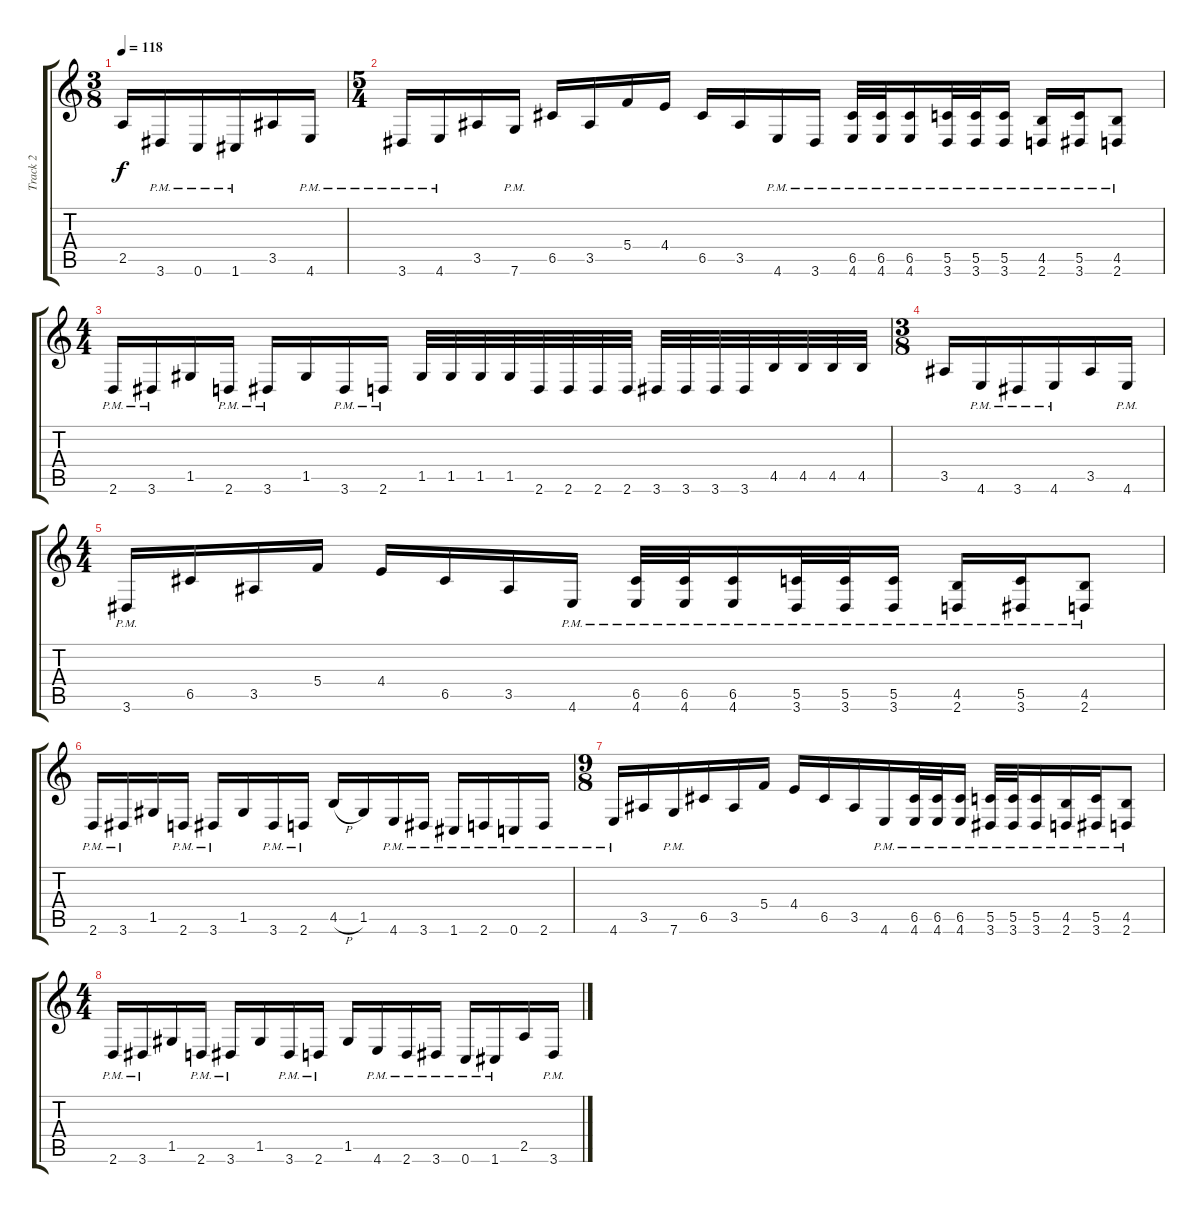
\track ("Track 2" "Track 2") {instrument distortionguitar}
\staff {score tabs}
\tuning (D4 A3 F3 C3 G2 C2) {hide}
\ts (3 8)
\tempo 118
\clef g2
\ks c
2.5.16{dy f} 3.6{pm}.16 0.6{pm}.16 1.6{pm}.16 3.5.16 4.6{pm}.16 |
\ts (5 4)
3.6{pm}.16 4.6{pm}.16 3.5.16 7.6{pm}.16 6.5.16 3.5.16 5.4.16 4.4.16 6.5.16 3.5.16 4.6{pm}.16 3.6{pm}.16 (6.5{pm} 4.6{pm}).32 (6.5{pm} 4.6{pm}).32 (6.5{pm} 4.6{pm}).16 (5.5{pm} 3.6{pm}).32 (5.5{pm} 3.6{pm}).32 (5.5{pm} 3.6{pm}).16 (4.5{pm} 2.6{pm}).16 (5.5{pm} 3.6{pm}).16 (4.5{pm} 2.6{pm}).8 |
\ts (4 4)
2.6{pm}.16 3.6{pm}.16 1.5.16 2.6{pm}.16 3.6{pm}.16 1.5.16 3.6{pm}.16 2.6{pm}.16 1.5.32 1.5.32 1.5.32 1.5.32 2.6.32 2.6.32 2.6.32 2.6.32 3.6.32 3.6.32 3.6.32 3.6.32 4.5.32 4.5.32 4.5.32 4.5.32 |
\ts (3 8)
3.5.16 4.6{pm}.16 3.6{pm}.16 4.6{pm}.16 3.5.16 4.6{pm}.16 |
\ts (4 4)
3.6{pm}.16 6.5.16 3.5.16 5.4.16 4.4.16 6.5.16 3.5.16 4.6{pm}.16 (6.5{pm} 4.6{pm}).32 (6.5{pm} 4.6{pm}).32 (6.5{pm} 4.6{pm}).16 (5.5{pm} 3.6{pm}).32 (5.5{pm} 3.6{pm}).32 (5.5{pm} 3.6{pm}).16 (4.5{pm} 2.6{pm}).16 (5.5{pm} 3.6{pm}).16 (4.5{pm} 2.6{pm}).8 |
2.6{pm}.16 3.6{pm}.16 1.5.16 2.6{pm}.16 3.6{pm}.16 1.5.16 3.6{pm}.16 2.6{pm}.16 4.5{h}.16 1.5.16 4.6{pm}.16 3.6{pm}.16 1.6{pm}.16 2.6{pm}.16 0.6{pm}.16 2.6{pm}.16 |
\ts (9 8)
4.6{pm}.16 3.5.16 7.6{pm}.16 6.5.16 3.5.16 5.4.16 4.4.16 6.5.16 3.5.16 4.6{pm}.16 (6.5{pm} 4.6{pm}).32 (6.5{pm} 4.6{pm}).32 (6.5{pm} 4.6{pm}).16 (5.5{pm} 3.6{pm}).32 (5.5{pm} 3.6{pm}).32 (5.5{pm} 3.6{pm}).16 (4.5{pm} 2.6{pm}).16 (5.5{pm} 3.6{pm}).16 (4.5{pm} 2.6{pm}).8 |
\ts (4 4)
2.6{pm}.16 3.6{pm}.16 1.5.16 2.6{pm}.16 3.6{pm}.16 1.5.16 3.6{pm}.16 2.6{pm}.16 1.5.16 4.6{pm}.16 2.6{pm}.16 3.6{pm}.16 0.6{pm}.16 1.6{pm}.16 2.5.16 3.6{pm}.16
